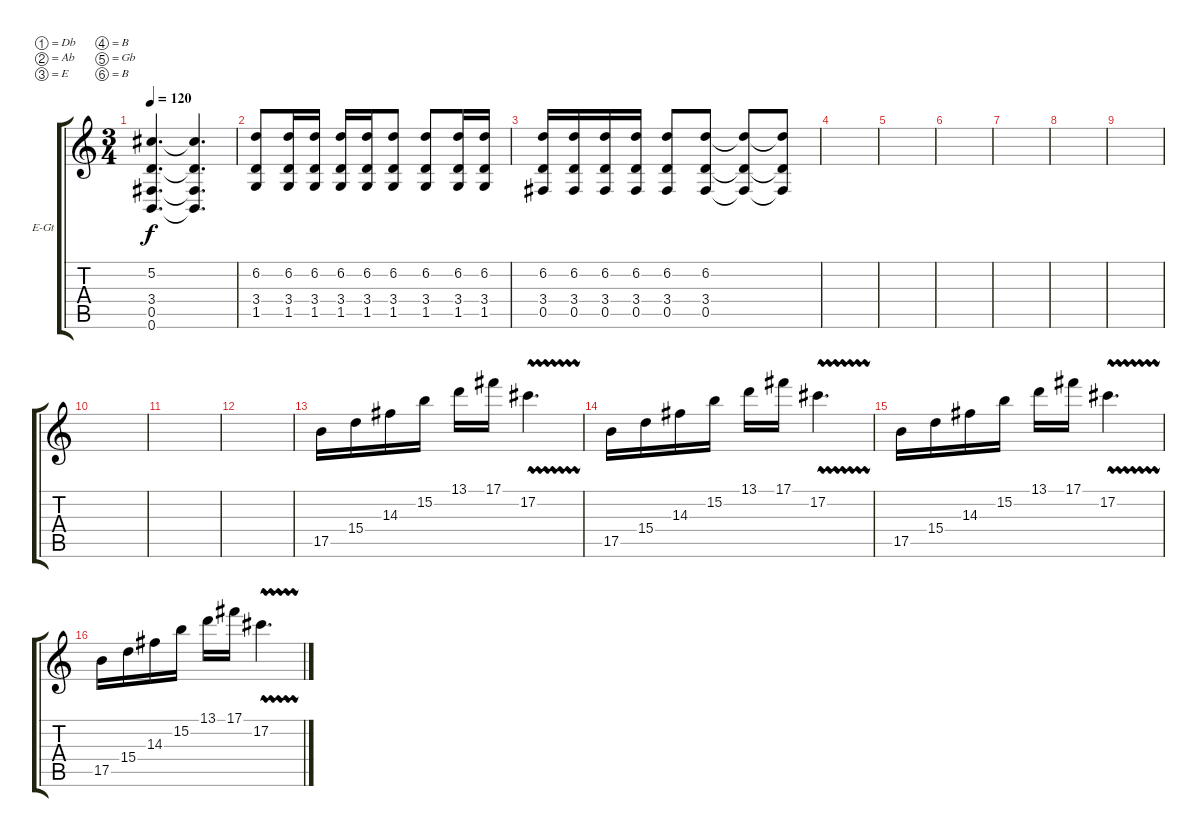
\defaultSystemsLayout 4
\bracketExtendMode groupsimilarinstruments
\firstSystemTrackNameOrientation horizontal
\otherSystemsTrackNameOrientation horizontal
\track ("Electric Guitar" "E-Gt") {instrument distortionguitar}
\staff {score tabs}
\tuning (Db4 Ab3 E3 B2 Gb2 B1)
\ts (3 4)
\tempo 120
\clef g2
\ks c
(0.5{t} 0.6{t} 3.4{t} 5.2{t}).4{d dy f} (5.2{t} 3.4{t} 0.5{t} 0.6{t}).4{d} |
(6.2 3.4 1.5).8 (6.2 3.4 1.5).16 (6.2 3.4 1.5).16 (6.2 3.4 1.5).16 (6.2 3.4 1.5).16 (6.2 3.4 1.5).8 (6.2 3.4 1.5).8 (6.2 3.4 1.5).16 (6.2 3.4 1.5).16 |
(6.2 3.4 0.5).16 (6.2 3.4 0.5).16 (6.2 3.4 0.5).16 (6.2 3.4 0.5).16 (6.2 3.4 0.5).8 (6.2 3.4 0.5).8 (6.2{t} 3.4{t} 0.5{t}).8 (6.2{t} 3.4{t} 0.5{t}).8 |
|
|
|
|
|
|
|
|
|
17.5.16 15.4.16 14.3.16 15.2.16 13.1.16 17.1.16 17.2{vw}.4{d} |
17.5.16 15.4.16 14.3.16 15.2.16 13.1.16 17.1.16 17.2{vw}.4{d} |
17.5.16 15.4.16 14.3.16 15.2.16 13.1.16 17.1.16 17.2{vw}.4{d} |
17.5.16 15.4.16 14.3.16 15.2.16 13.1.16 17.1.16 17.2{vw}.4{d}
